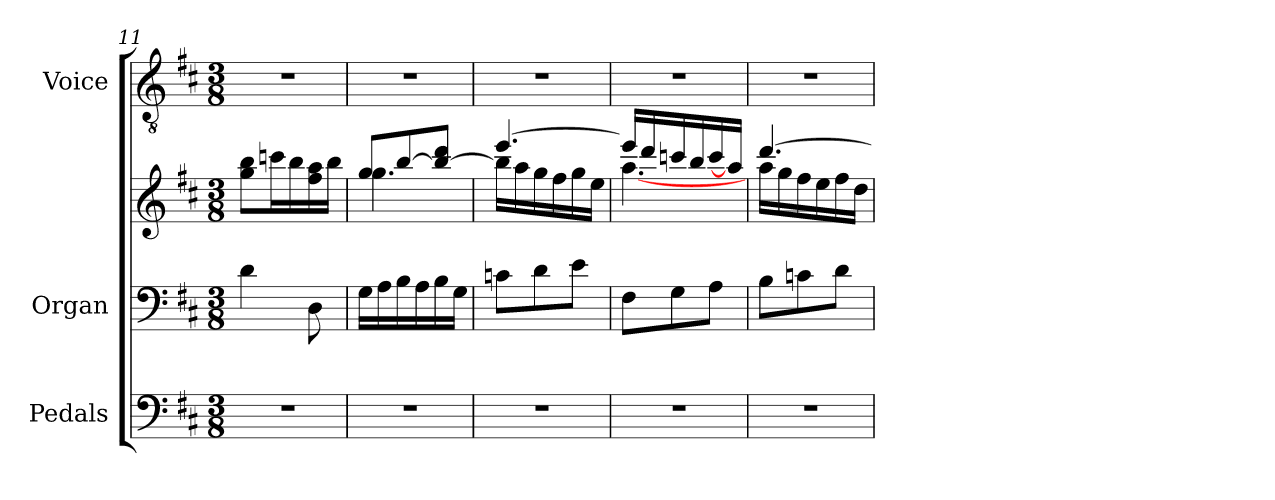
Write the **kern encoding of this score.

**kern	**kern	**kern	**kern
*part3	*part2	*part2	*part1
*staff4	*staff3	*staff2	*staff1
*I"Pedals	*I"Organ	*	*I"Voice
*I'Ped.	*I'Org.	*	*I'Voice
*clefF4	*clefF4	*clefG2	*clefGv2
*	*	*	*ITrd7c12
*k[f#c#]	*k[f#c#]	*k[f#c#]	*k[f#c#]
*b:	*b:	*b:	*b:
*M3/8	*M3/8	*M3/8	*M3/8
=11	=11	=11	=11
!LO:N:vis=1	!	!	!LO:N:vis=1
4.r	4di\	8ggi\ 8bbiL	4.r
.	.	16cccni\L	.
.	.	16bbi\	.
.	8Di\	16ff#i\ 16aai	.
.	.	16bbi\JJ	.
=12	=12	=12	=12
!LO:N:vis=1	!	!	!LO:N:vis=1
*	*	*^	*
4.r	16Gi\LL	8ggi/L	4.ggi\	4.r
.	16Ai\	.	.	.
.	16Bi\	[<8bbi/	.	.
.	16Ai\	.	.	.
.	16Bi\	8bbi/_< 8dddiJ	.	.
.	16Gi\JJ	.	.	.
=13	=13	=13	=13	=13
!LO:N:vis=1	!	!	!	!LO:N:vis=1
4.r	8cni\L	[>4.eeei/	16bbi\LL]	4.r
.	.	.	16aai\	.
.	8di\	.	16ggi\	.
.	.	.	16ff#i\	.
.	8ei\J	.	16ggi\	.
.	.	.	16eei\JJ	.
!!LO:LB:g=z
=14	=14	=14	=14	=14
!LO:N:vis=1	!	!	!	!LO:N:vis=1
4.r	8F#i\L	16eeei/LL]	[<4.aai\	4.r
.	.	16dddi/	.	.
.	8Gi\	16cccni/	.	.
.	.	16bbi/	.	.
.	8Ai\J	16ccci/	.	.
.	.	16aai/JJ]	.	.
=15	=15	=15	=15	=15
!LO:N:vis=1	!	!	!	!LO:N:vis=1
4.r	8Bi\L	[>4.dddi/	16aai\LL	4.r
.	.	.	16ggi\	.
.	8cni\	.	16ff#i\	.
.	.	.	16eei\	.
.	8di\J	.	16ff#i\	.
.	.	.	16ddi\JJ	.
*	*	*v	*v	*
=	=	=	=
*-	*-	*-	*-
